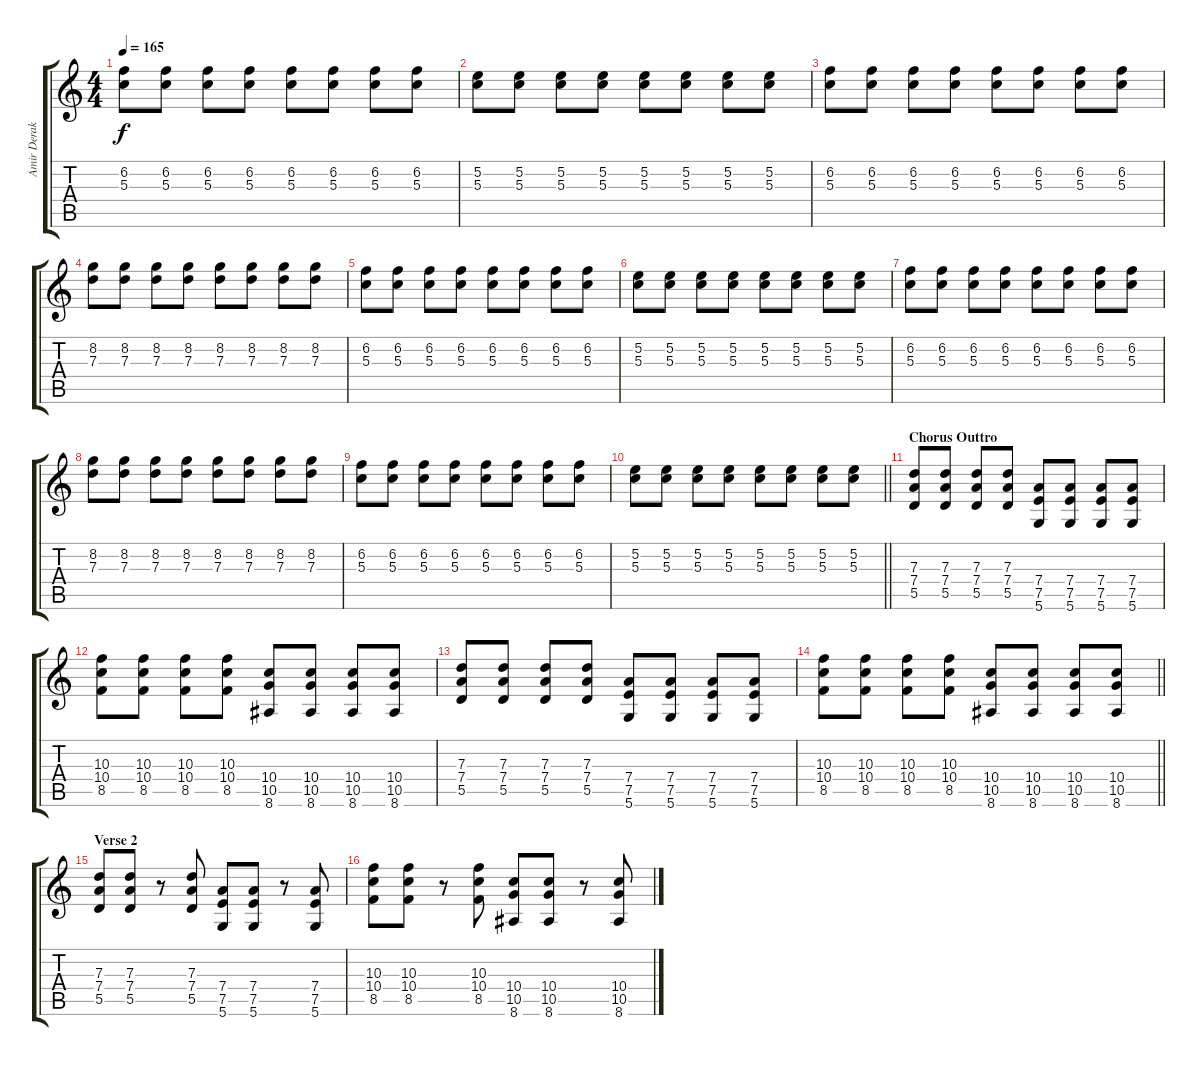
\track ("Amir Derakh-Lead Guitar" "Amir Derak") {instrument distortionguitar}
\staff {score tabs}
\tuning (E4 B3 G3 D3 A2 D2) {hide}
\ts (4 4)
\tempo 165
\clef g2
\ks c
(6.2 5.3).8{dy f} (6.2 5.3).8 (6.2 5.3).8 (6.2 5.3).8 (6.2 5.3).8 (6.2 5.3).8 (6.2 5.3).8 (6.2 5.3).8 |
(5.2 5.3).8 (5.2 5.3).8 (5.2 5.3).8 (5.2 5.3).8 (5.2 5.3).8 (5.2 5.3).8 (5.2 5.3).8 (5.2 5.3).8 |
(6.2 5.3).8 (6.2 5.3).8 (6.2 5.3).8 (6.2 5.3).8 (6.2 5.3).8 (6.2 5.3).8 (6.2 5.3).8 (6.2 5.3).8 |
(8.2 7.3).8 (8.2 7.3).8 (8.2 7.3).8 (8.2 7.3).8 (8.2 7.3).8 (8.2 7.3).8 (8.2 7.3).8 (8.2 7.3).8 |
(6.2 5.3).8 (6.2 5.3).8 (6.2 5.3).8 (6.2 5.3).8 (6.2 5.3).8 (6.2 5.3).8 (6.2 5.3).8 (6.2 5.3).8 |
(5.2 5.3).8 (5.2 5.3).8 (5.2 5.3).8 (5.2 5.3).8 (5.2 5.3).8 (5.2 5.3).8 (5.2 5.3).8 (5.2 5.3).8 |
(6.2 5.3).8 (6.2 5.3).8 (6.2 5.3).8 (6.2 5.3).8 (6.2 5.3).8 (6.2 5.3).8 (6.2 5.3).8 (6.2 5.3).8 |
(8.2 7.3).8 (8.2 7.3).8 (8.2 7.3).8 (8.2 7.3).8 (8.2 7.3).8 (8.2 7.3).8 (8.2 7.3).8 (8.2 7.3).8 |
(6.2 5.3).8 (6.2 5.3).8 (6.2 5.3).8 (6.2 5.3).8 (6.2 5.3).8 (6.2 5.3).8 (6.2 5.3).8 (6.2 5.3).8 |
\barLineRight lightlight
(5.2 5.3).8 (5.2 5.3).8 (5.2 5.3).8 (5.2 5.3).8 (5.2 5.3).8 (5.2 5.3).8 (5.2 5.3).8 (5.2 5.3).8 |
\section ("" "Chorus Outtro")
(7.3 7.4 5.5).8{volume 12} (7.3 7.4 5.5).8 (7.3 7.4 5.5).8 (7.3 7.4 5.5).8 (7.4 7.5 5.6).8 (7.4 7.5 5.6).8 (7.4 7.5 5.6).8 (7.4 7.5 5.6).8 |
(10.3 10.4 8.5).8 (10.3 10.4 8.5).8 (10.3 10.4 8.5).8 (10.3 10.4 8.5).8 (10.4 10.5 8.6).8 (10.4 10.5 8.6).8 (10.4 10.5 8.6).8 (10.4 10.5 8.6).8 |
(7.3 7.4 5.5).8 (7.3 7.4 5.5).8 (7.3 7.4 5.5).8 (7.3 7.4 5.5).8 (7.4 7.5 5.6).8 (7.4 7.5 5.6).8 (7.4 7.5 5.6).8 (7.4 7.5 5.6).8 |
\barLineRight lightlight
(10.3 10.4 8.5).8 (10.3 10.4 8.5).8 (10.3 10.4 8.5).8 (10.3 10.4 8.5).8 (10.4 10.5 8.6).8 (10.4 10.5 8.6).8 (10.4 10.5 8.6).8 (10.4 10.5 8.6).8 |
\section ("" "Verse 2")
(7.3 7.4 5.5).8 (7.3 7.4 5.5).8 r.8 (7.3 7.4 5.5).8 (7.4 7.5 5.6).8 (7.4 7.5 5.6).8 r.8 (7.4 7.5 5.6).8 |
(10.3 10.4 8.5).8 (10.3 10.4 8.5).8 r.8 (10.3 10.4 8.5).8 (10.4 10.5 8.6).8 (10.4 10.5 8.6).8 r.8 (10.4 10.5 8.6).8
